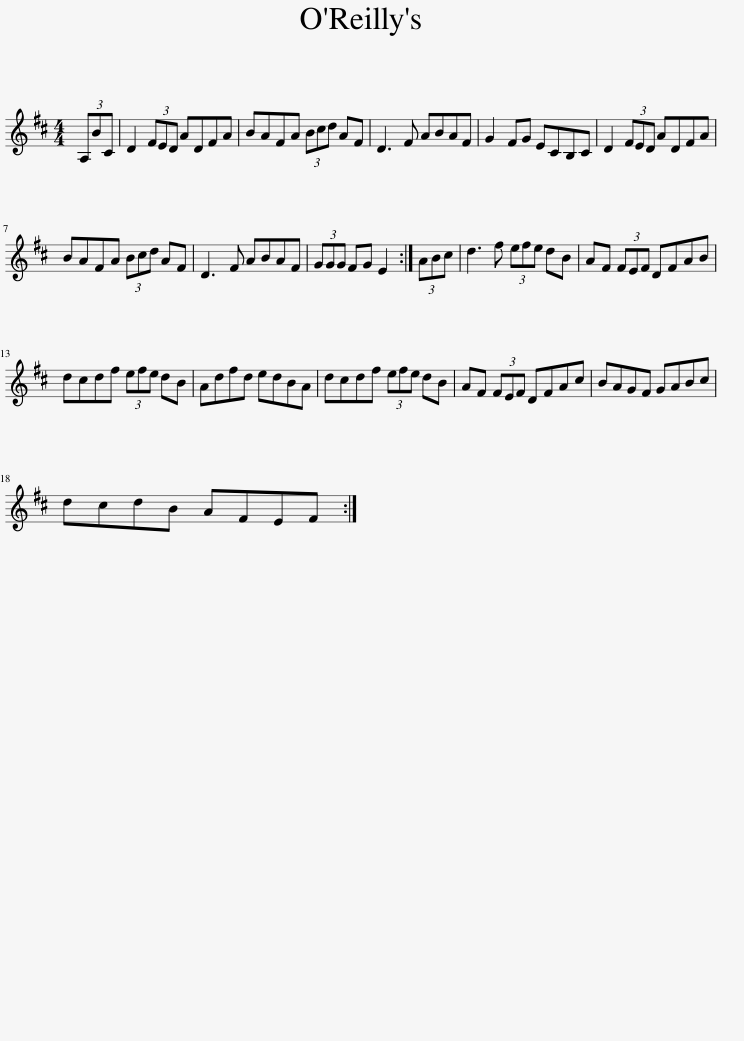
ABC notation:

X:1
L:1/8
M:4/4
I:linebreak $
K:D
V:1 treble
V:1
 (3A,BC | D2 (3FED ADFA | BAFA (3Bcd AF | D3 F ABAF | G2 FG ECB,C | %5
 D2 (3FED ADFA |$ BAFA (3Bcd AF | D3 F ABAF | (3GGG FG E2 :| (3ABc | %10
 d3 f (3efe dB | AF (3FEF DFAB |$ dcdf (3efe dB | Adfd edBA | dcdf (3efe dB | %15
 AF (3FEF DFAc | BAGF GABc |$ dcdB AFEF :| %18
